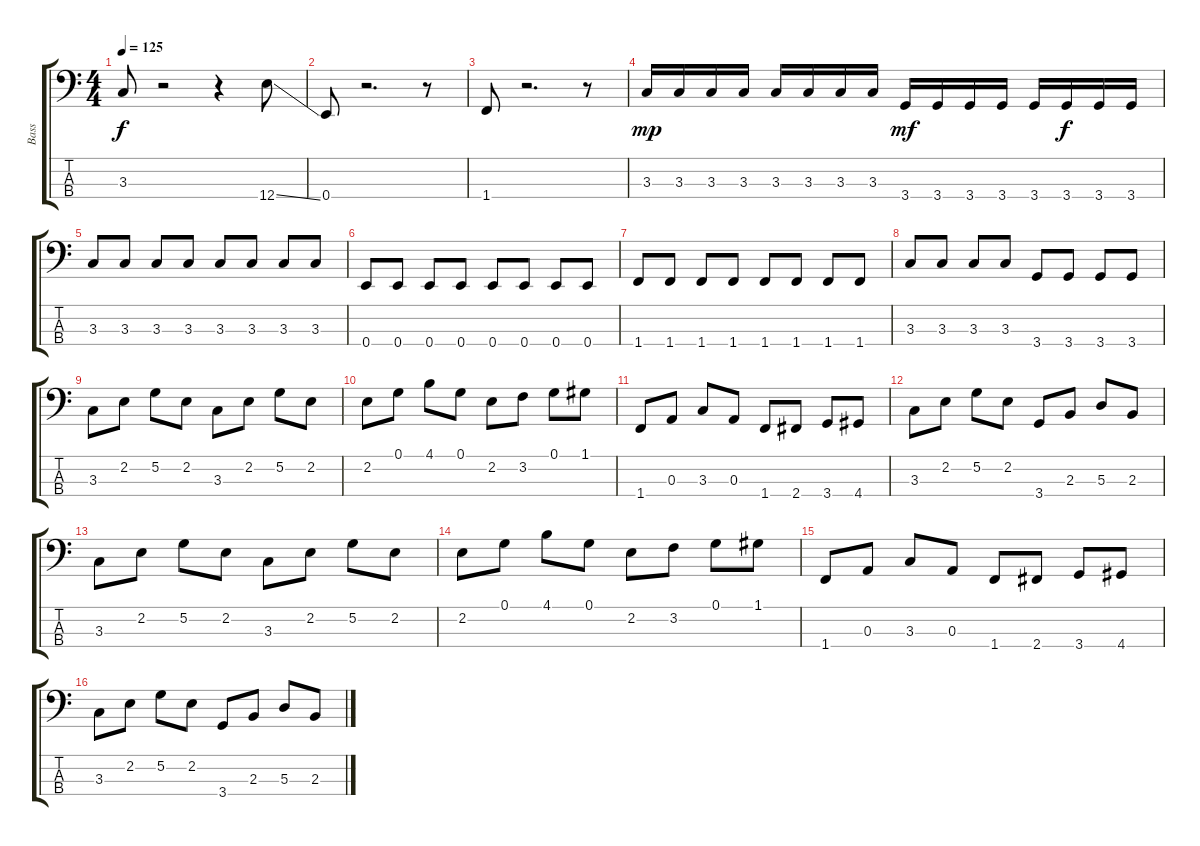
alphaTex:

\track ("Bass" "Bass") {instrument electricbasspick}
\staff {score tabs}
\tuning (G2 D2 A1 E1) {hide}
\ts (4 4)
\tempo 125
\clef f4
\ks c
3.3.8{dy f instrument electricbasspick} r.2 r.4 12.4{ss}.8 |
0.4.8 r.2{d} r.8 |
1.4.8 r.2{d} r.8 |
3.3.16{dy mp} 3.3.16 3.3.16 3.3.16 3.3.16 3.3.16 3.3.16 3.3.16 3.4.16{dy mf} 3.4.16 3.4.16 3.4.16 3.4.16 3.4.16{dy f} 3.4.16 3.4.16 |
3.3.8 3.3.8 3.3.8 3.3.8 3.3.8 3.3.8 3.3.8 3.3.8 |
0.4.8 0.4.8 0.4.8 0.4.8 0.4.8 0.4.8 0.4.8 0.4.8 |
1.4.8 1.4.8 1.4.8 1.4.8 1.4.8 1.4.8 1.4.8 1.4.8 |
3.3.8 3.3.8 3.3.8 3.3.8 3.4.8 3.4.8 3.4.8 3.4.8 |
3.3.8 2.2.8 5.2.8 2.2.8 3.3.8 2.2.8 5.2.8 2.2.8 |
2.2.8 0.1.8 4.1.8 0.1.8 2.2.8 3.2.8 0.1.8 1.1.8 |
1.4.8 0.3.8 3.3.8 0.3.8 1.4.8 2.4.8 3.4.8 4.4.8 |
3.3.8 2.2.8 5.2.8 2.2.8 3.4.8 2.3.8 5.3.8 2.3.8 |
3.3.8 2.2.8 5.2.8 2.2.8 3.3.8 2.2.8 5.2.8 2.2.8 |
2.2.8 0.1.8 4.1.8 0.1.8 2.2.8 3.2.8 0.1.8 1.1.8 |
1.4.8 0.3.8 3.3.8 0.3.8 1.4.8 2.4.8 3.4.8 4.4.8 |
3.3.8 2.2.8 5.2.8 2.2.8 3.4.8 2.3.8 5.3.8 2.3.8
